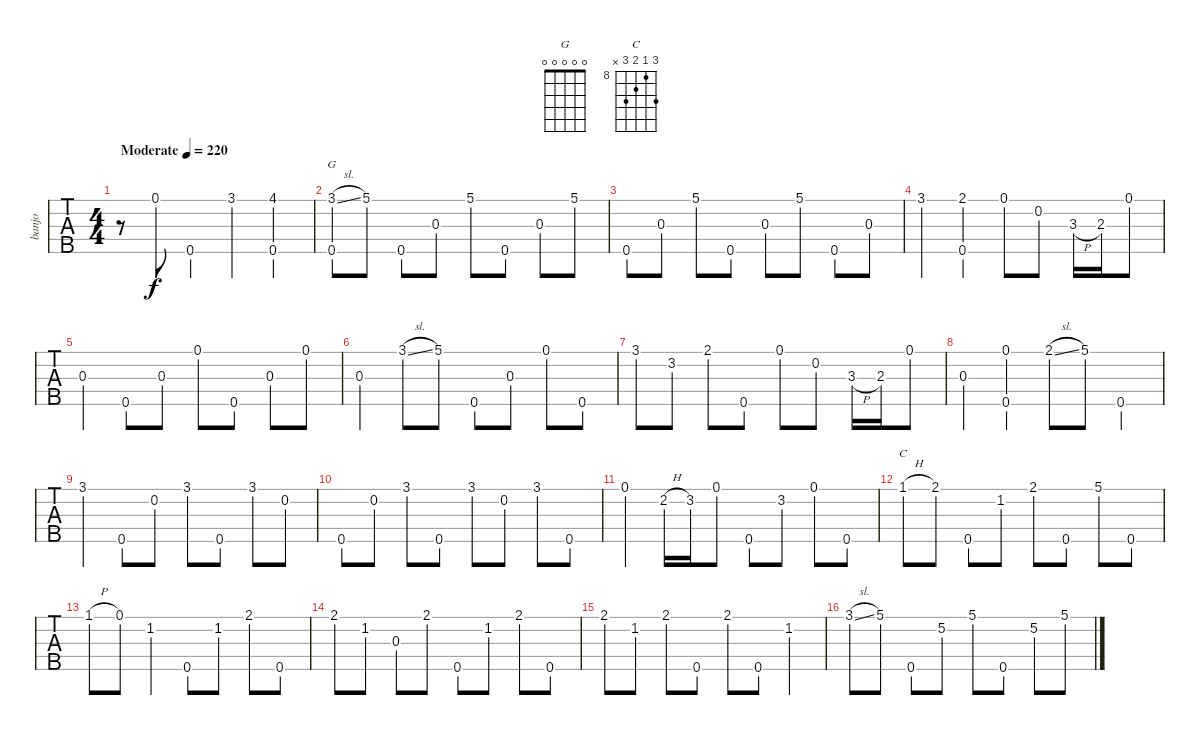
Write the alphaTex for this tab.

\track ("banjo" "banjo") {instrument banjo}
\staff {tabs}
\tuning (D4 B3 G3 D3 G4) {hide}
\displaytranspose 12
\chord ("G" 0 0 0 0 0)
\chord ("C" 10 8 9 10 x) {firstfret 8}
\ts (4 4)
\tempo (220 "Moderate")
\clef g2
\ks c
r.8{dy f instrument banjo} 0.1.8 0.5.4 3.1.4 (4.1 0.5).4 |
(3.1{sl} 0.5).8{ch "G"} 5.1.8 0.5.8 0.3.8 5.1.8 0.5.8 0.3.8 5.1.8 |
0.5.8 0.3.8 5.1.8 0.5.8 0.3.8 5.1.8 0.5.8 0.3.8 |
3.1.4 (2.1 0.5).4 0.1.8 0.2.8 3.3{h}.16 2.3.16 0.1.8 |
0.3.4 0.5.8 0.3.8 0.1.8 0.5.8 0.3.8 0.1.8 |
0.3.4 3.1{sl}.8 5.1.8 0.5.8 0.3.8 0.1.8 0.5.8 |
3.1.8 3.2.8 2.1.8 0.5.8 0.1.8 0.2.8 3.3{h}.16 2.3.16 0.1.8 |
0.3.4 (0.1 0.5).4 2.1{sl}.8 5.1.8 0.5.4 |
3.1.4 0.5.8 0.2.8 3.1.8 0.5.8 3.1.8 0.2.8 |
0.5.8 0.2.8 3.1.8 0.5.8 3.1.8 0.2.8 3.1.8 0.5.8 |
0.1.4 2.2{h}.16 3.2.16 0.1.8 0.5.8 3.2.8 0.1.8 0.5.8 |
1.1{h}.8{ch "C"} 2.1.8 0.5.8 1.2.8 2.1.8 0.5.8 5.1.8 0.5.8 |
1.1{h}.8 0.1.8 1.2.4 0.5.8 1.2.8 2.1.8 0.5.8 |
2.1.8 1.2.8 0.3.8 2.1.8 0.5.8 1.2.8 2.1.8 0.5.8 |
2.1.8 1.2.8 2.1.8 0.5.8 2.1.8 0.5.8 1.2.4 |
3.1{sl}.8 5.1.8 0.5.8 5.2.8 5.1.8 0.5.8 5.2.8 5.1.8
